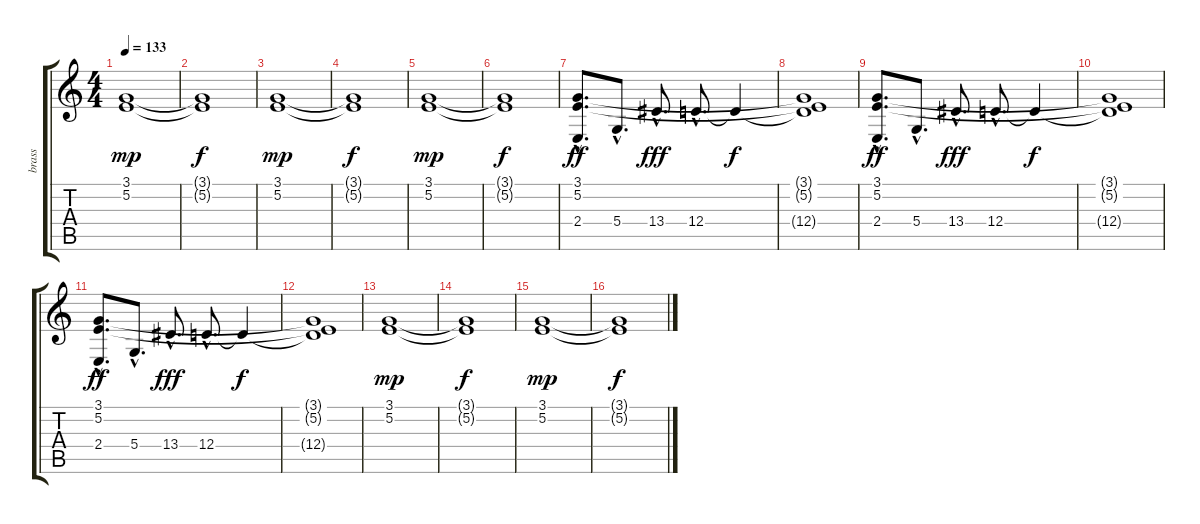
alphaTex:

\track ("brass" "brass") {instrument trumpet}
\staff {score tabs}
\tuning (E4 B3 G3 D3 A2 E2) {hide}
\ts (4 4)
\tempo 133
\clef g2
\ks c
(3.1 5.2).1{dy mp} |
(3.1{t} 5.2{t}).1{dy f} |
(3.1 5.2).1{dy mp} |
(3.1{t} 5.2{t}).1{dy f} |
(3.1 5.2).1{dy mp} |
(3.1{t} 5.2{t}).1{dy f} |
(3.1{hac} 5.2{hac} 2.4{hac}).8{d dy ff} 5.4{hac}.8{d} 13.4{hac}.8{d dy fff} 12.4{hac}.8{d} 12.4{t}.4{dy f} |
(3.1{t} 5.2{t} 12.4{t}).1 |
(3.1{hac} 5.2{hac} 2.4{hac}).8{d dy ff} 5.4{hac}.8{d} 13.4{hac}.8{d dy fff} 12.4{hac}.8{d} 12.4{t}.4{dy f} |
(3.1{t} 5.2{t} 12.4{t}).1 |
(3.1{hac} 5.2{hac} 2.4{hac}).8{d dy ff} 5.4{hac}.8{d} 13.4{hac}.8{d dy fff} 12.4{hac}.8{d} 12.4{t}.4{dy f} |
(3.1{t} 5.2{t} 12.4{t}).1 |
(3.1 5.2).1{dy mp} |
(3.1{t} 5.2{t}).1{dy f} |
(3.1 5.2).1{dy mp} |
(3.1{t} 5.2{t}).1{dy f}
